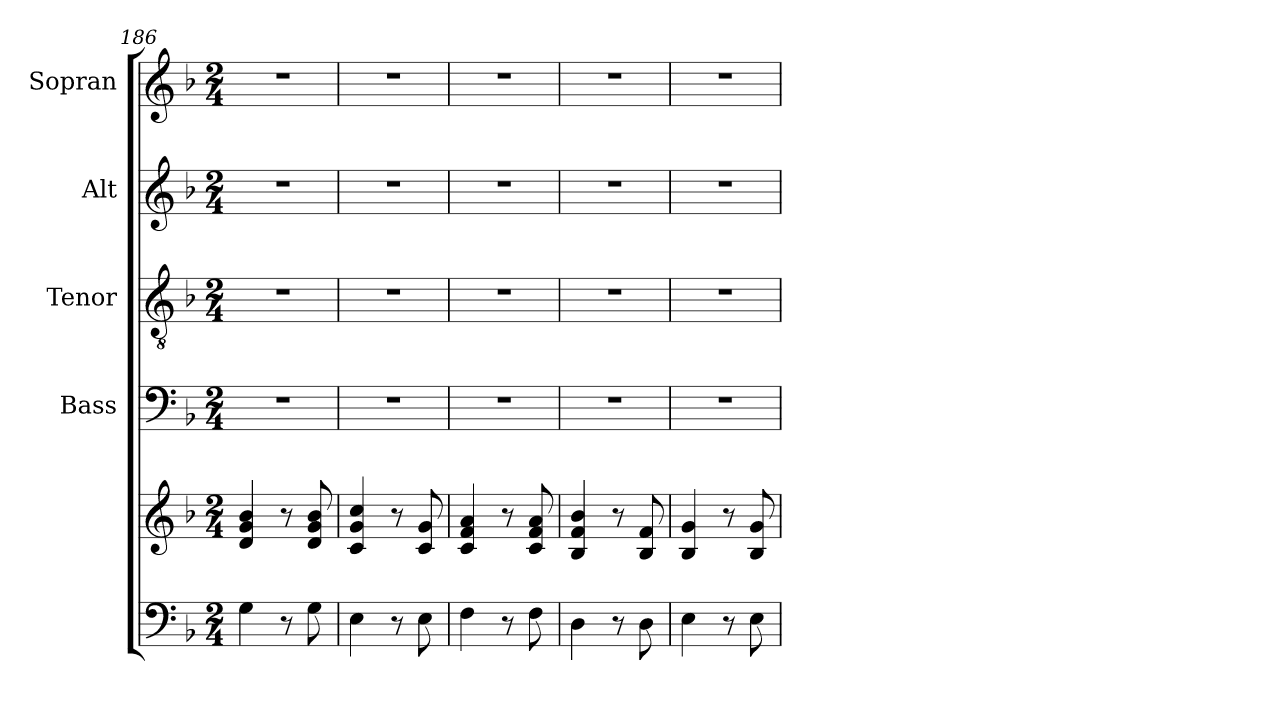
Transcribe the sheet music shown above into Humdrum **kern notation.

**kern	**kern	**kern	**kern	**kern	**kern
*part5	*part5	*part4	*part3	*part2	*part1
*staff6	*staff5	*staff4	*staff3	*staff2	*staff1
*	*	*I"Bass	*I"Tenor	*I"Alt	*I"Sopran
*	*	*I'B.	*I'T.	*I'A.	*I'S.
*clefF4	*clefG2	*clefF4	*clefGv2	*clefG2	*clefG2
*k[b-]	*k[b-]	*k[b-]	*k[b-]	*k[b-]	*k[b-]
*F:	*F:	*F:	*F:	*F:	*F:
*M2/4	*M2/4	*M2/4	*M2/4	*M2/4	*M2/4
=186	=186	=186	=186	=186	=186
4G\	4d/ 4g/ 4b-/	2r	2r	2r	2r
8r	8r	.	.	.	.
8G\	8d/ 8g/ 8b-/	.	.	.	.
!!LO:LB:g=z
=187	=187	=187	=187	=187	=187
4E\	4c/ 4g/ 4cc/	2r	2r	2r	2r
8r	8r	.	.	.	.
8E\	8c/ 8g/	.	.	.	.
=188	=188	=188	=188	=188	=188
4F\	4c/ 4f/ 4a/	2r	2r	2r	2r
8r	8r	.	.	.	.
8F\	8c/ 8f/ 8a/	.	.	.	.
=189	=189	=189	=189	=189	=189
4D\	4B-/ 4f/ 4b-/	2r	2r	2r	2r
8r	8r	.	.	.	.
8D\	8B-/ 8f/	.	.	.	.
=190	=190	=190	=190	=190	=190
4E\	4B-/ 4g/	2r	2r	2r	2r
8r	8r	.	.	.	.
8E\	8B-/ 8g/	.	.	.	.
=	=	=	=	=	=
*-	*-	*-	*-	*-	*-
